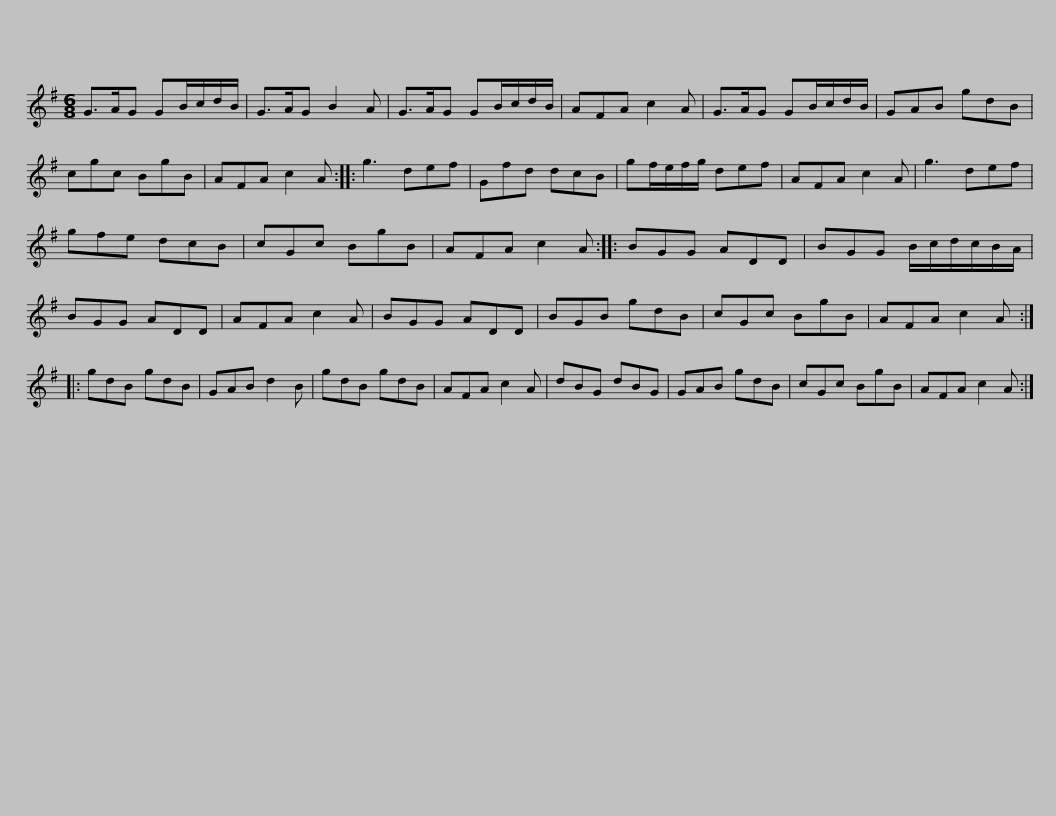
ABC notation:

X:1
L:1/8
M:6/8
I:linebreak $
K:G
V:1 treble
V:1
 G>AG GB/c/d/B/ | G>AG B2 A | G>AG GB/c/d/B/ | AFA c2 A | G>AG GB/c/d/B/ | %5
 GAB gdB |$ cgc BgB | AFA c2 A :: g3 def | Gfd dcB | %10
 gf/e/f/g/ def | AFA c2 A | g3 def |$ gfe dcB | cGc BgB | %15
 AFA c2 A :: BGG ADD | BGG B/c/d/c/B/A/ | BGG ADD | AFA c2 A |$ %20
 BGG ADD | BGB gdB | cGc BgB | AFA c2 A :: gdB gdB | %25
 GAB d2 B | gdB gdB |$ AFA c2 A | dBG dBG | GAB gdB | %30
 cGc BgB | AFA c2 A :| %32
